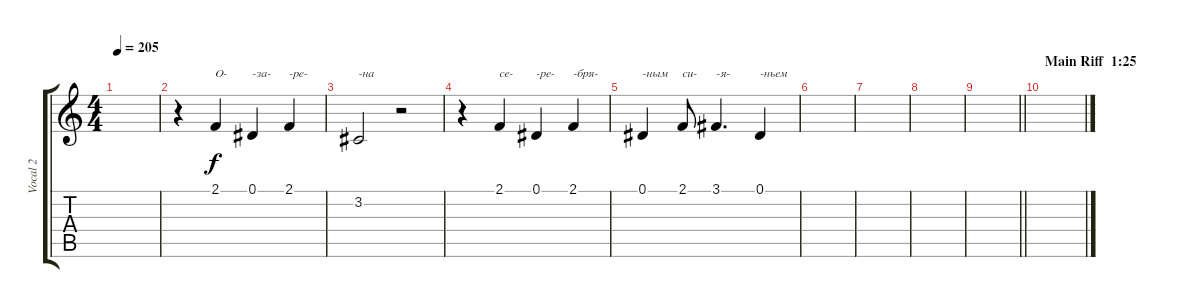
\track ("Vocal 2" "Vocal 2") {instrument tenorsax}
\staff {score tabs}
\tuning (Eb4 Bb3 Gb3 Db3 Ab2 Db2) {hide}
\ts (4 4)
\tempo 205
\clef g2
\ks c
|
r.4 2.1.4{txt "О-"} 0.1.4{txt "-за-"} 2.1.4{txt "-ре-"} |
3.2.2{txt "-на"} r.2 |
r.4 2.1.4{txt "се-"} 0.1.4{txt "-ре-"} 2.1.4{txt "-бря-"} |
0.1.4{txt "-ным"} 2.1.8{txt "си-"} 3.1.4{d txt "-я-"} 0.1.4{txt "-ньем"} |
|
|
|
\barLineRight lightlight
|
\section ("" "Main Riff  1:25")
